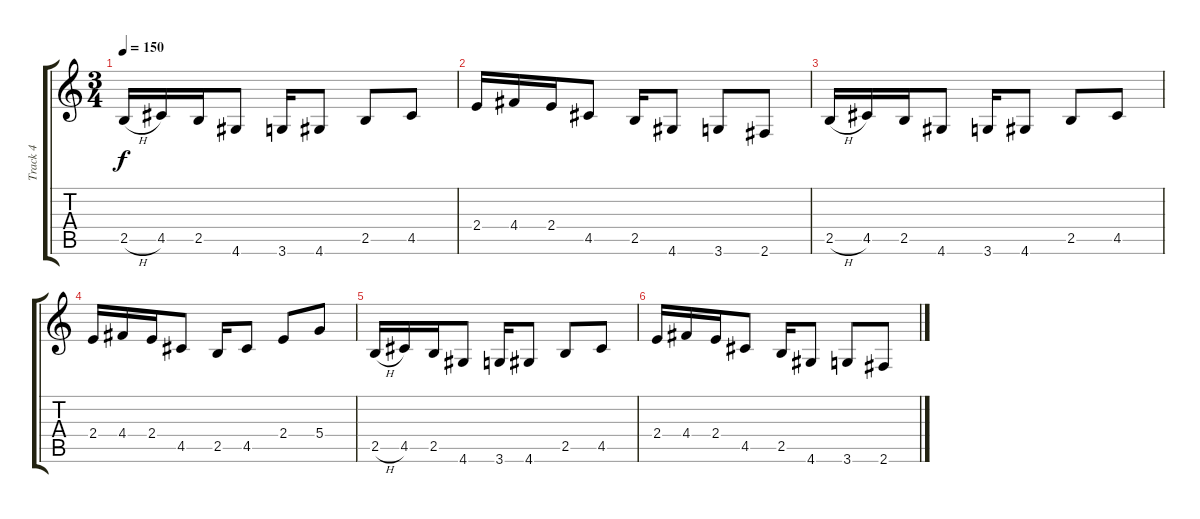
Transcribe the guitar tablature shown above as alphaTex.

\track ("Track 4" "Track 4") {instrument distortionguitar}
\staff {score tabs}
\tuning (E4 B3 G3 D3 A2 E2) {hide}
\ts (3 4)
\tempo 150
\clef g2
\ks c
2.5{h}.16{dy f} 4.5.16 2.5.16 4.6.8 3.6.16 4.6.8 2.5.8 4.5.8 |
2.4.16 4.4.16 2.4.16 4.5.8 2.5.16 4.6.8 3.6.8 2.6.8 |
2.5{h}.16 4.5.16 2.5.16 4.6.8 3.6.16 4.6.8 2.5.8 4.5.8 |
2.4.16 4.4.16 2.4.16 4.5.8 2.5.16 4.5.8 2.4.8 5.4.8 |
2.5{h}.16 4.5.16 2.5.16 4.6.8 3.6.16 4.6.8 2.5.8 4.5.8 |
2.4.16 4.4.16 2.4.16 4.5.8 2.5.16 4.6.8 3.6.8 2.6.8
